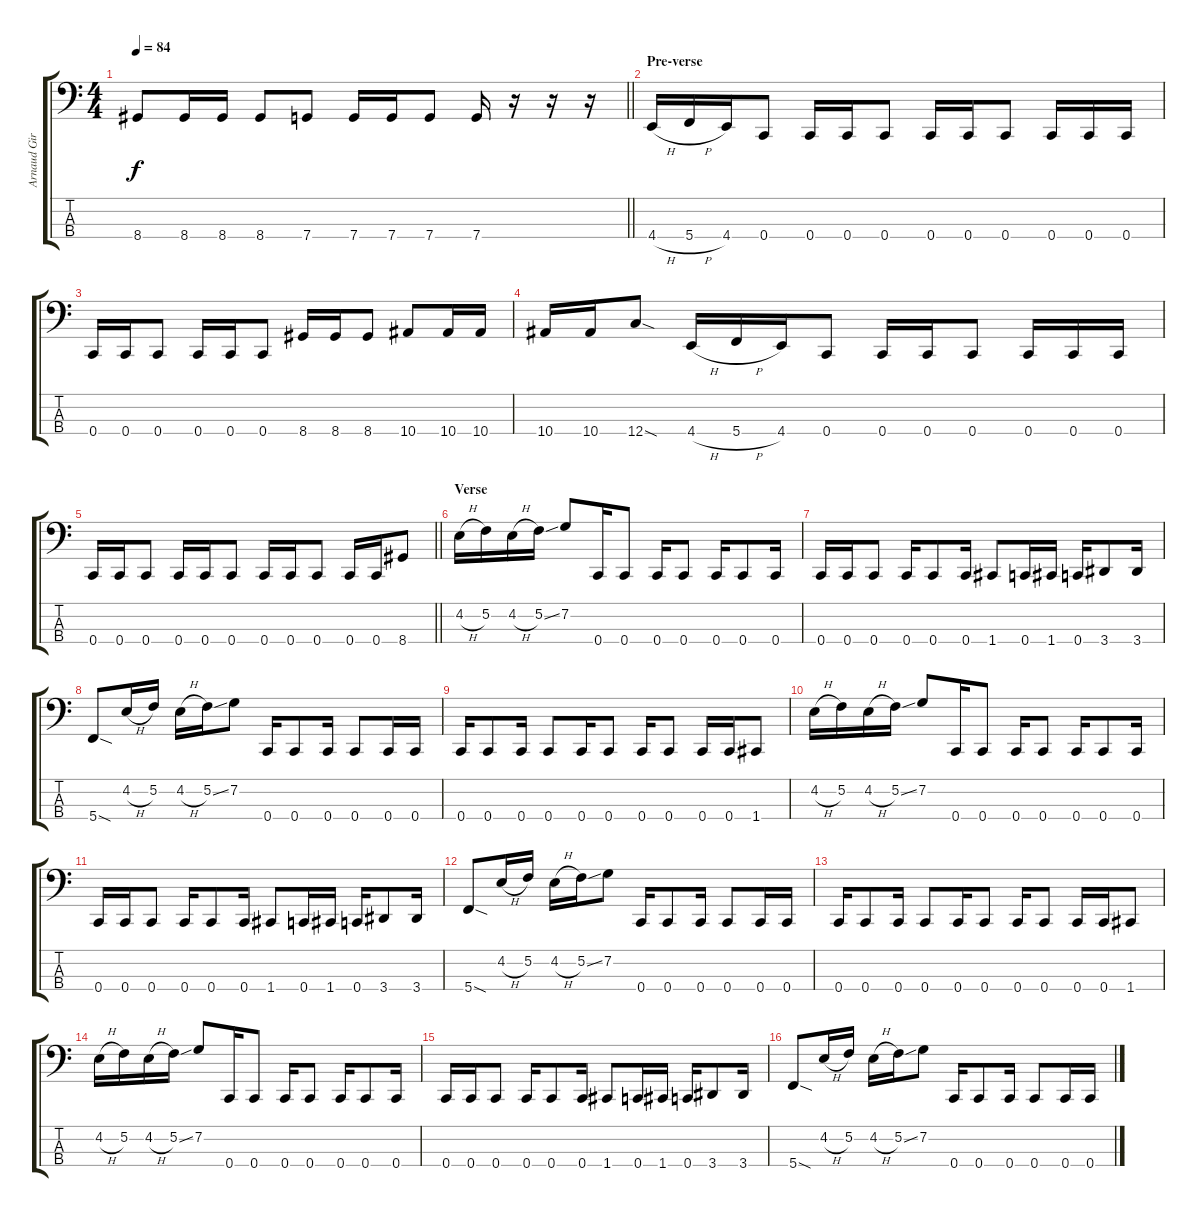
\track ("Arnaud Giroux" "Arnaud Gir") {instrument electricbassfinger}
\staff {score tabs}
\tuning (F2 C2 G1 C1) {hide}
\ts (4 4)
\tempo 84
\clef f4
\barLineRight lightlight
\ks c
8.4.8{dy f} 8.4.16 8.4.16 8.4.8 7.4.8 7.4.16 7.4.16 7.4.8 7.4.16 r.16 r.16 r.16 |
\section ("" "Pre-verse")
4.4{h}.16 5.4{h}.16 4.4.16 0.4.8 0.4.16 0.4.16 0.4.8 0.4.16 0.4.16 0.4.8 0.4.16 0.4.16 0.4.16 |
0.4.16 0.4.16 0.4.8 0.4.16 0.4.16 0.4.8 8.4.16 8.4.16 8.4.8 10.4.8 10.4.16 10.4.16 |
10.4.16 10.4.16 12.4{sod}.8 4.4{h}.16 5.4{h}.16 4.4.16 0.4.8 0.4.16 0.4.16 0.4.8 0.4.16 0.4.16 0.4.16 |
\barLineRight lightlight
0.4.16 0.4.16 0.4.8 0.4.16 0.4.16 0.4.8 0.4.16 0.4.16 0.4.8 0.4.16 0.4.16 8.4.8 |
\section ("" "Verse")
4.2{h}.16 5.2.16 4.2{h}.16 5.2{ss}.16 7.2.8 0.4.16 0.4.8 0.4.16 0.4.8 0.4.16 0.4.8 0.4.16 |
0.4.16 0.4.16 0.4.8 0.4.16 0.4.8 0.4.16 1.4.8 0.4.16 1.4.16 0.4.16 3.4.8 3.4.16 |
5.4{sod}.8 4.2{h}.16 5.2.16 4.2{h}.16 5.2{ss}.16 7.2.8 0.4.16 0.4.8 0.4.16 0.4.8 0.4.16 0.4.16 |
0.4.16 0.4.8 0.4.16 0.4.8 0.4.16 0.4.8 0.4.16 0.4.8 0.4.16 0.4.16 1.4.8 |
4.2{h}.16 5.2.16 4.2{h}.16 5.2{ss}.16 7.2.8 0.4.16 0.4.8 0.4.16 0.4.8 0.4.16 0.4.8 0.4.16 |
0.4.16 0.4.16 0.4.8 0.4.16 0.4.8 0.4.16 1.4.8 0.4.16 1.4.16 0.4.16 3.4.8 3.4.16 |
5.4{sod}.8 4.2{h}.16 5.2.16 4.2{h}.16 5.2{ss}.16 7.2.8 0.4.16 0.4.8 0.4.16 0.4.8 0.4.16 0.4.16 |
0.4.16 0.4.8 0.4.16 0.4.8 0.4.16 0.4.8 0.4.16 0.4.8 0.4.16 0.4.16 1.4.8 |
4.2{h}.16 5.2.16 4.2{h}.16 5.2{ss}.16 7.2.8 0.4.16 0.4.8 0.4.16 0.4.8 0.4.16 0.4.8 0.4.16 |
0.4.16 0.4.16 0.4.8 0.4.16 0.4.8 0.4.16 1.4.8 0.4.16 1.4.16 0.4.16 3.4.8 3.4.16 |
5.4{sod}.8 4.2{h}.16 5.2.16 4.2{h}.16 5.2{ss}.16 7.2.8 0.4.16 0.4.8 0.4.16 0.4.8 0.4.16 0.4.16
